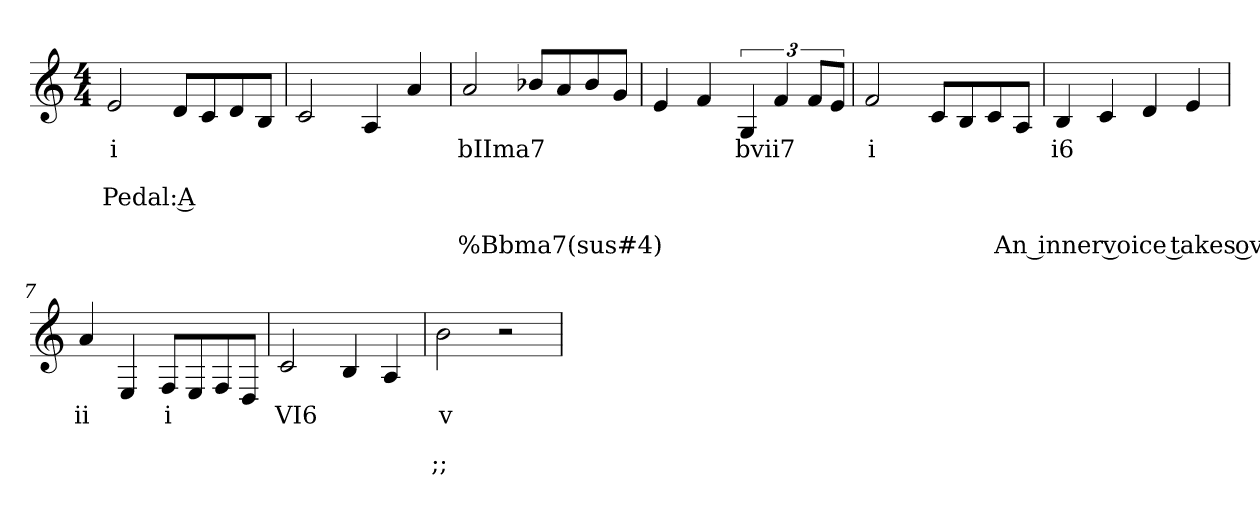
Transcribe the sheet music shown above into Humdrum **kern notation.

**kern	**text	**text	**text	**text	**text
*part1	*part1	*part1	*part1	*part1	*part1
*staff1	*staff1	*staff1	*staff1	*staff1	*staff1
*clefG2	*	*	*	*	*
*k[]	*	*	*	*	*
*C:	*	*	*	*	*
*M4/4	*	*	*	*	*
=1	=1	=1	=1	=1	=1
2e	i	.	Pedal: A	.	.
8dL	.	.	.	.	.
8c	.	.	.	.	.
8d	.	.	.	.	.
8BJ	.	.	.	.	.
=2	=2	=2	=2	=2	=2
2c	.	.	.	.	.
4A	.	.	.	.	.
4a	.	.	.	.	.
=3	=3	=3	=3	=3	=3
2a	bIIma7	.	.	.	%Bbma7(sus#4)
8b-XL	.	.	.	.	.
8a	.	.	.	.	.
8b-	.	.	.	.	.
8gJ	.	.	.	.	.
=4	=4	=4	=4	=4	=4
4e	.	.	.	.	.
4f	.	.	.	.	.
6G	bvii7	.	.	.	.
6f	.	.	.	.	.
12fL	.	.	.	.	.
12eJ	.	.	.	.	.
=5	=5	=5	=5	=5	=5
2f	i	.	.	.	.
8cL	.	.	.	.	.
8B	.	.	.	.	.
8c	.	.	.	.	.
8AJ	.	.	.	.	An inner voice takes over the theme in this measure; uppervoice not depicted after beat 1
=6	=6	=6	=6	=6	=6
4B	i6	.	.	.	.
4c	.	.	.	.	.
4d	.	.	.	.	.
4e	.	.	.	.	.
=7	=7	=7	=7	=7	=7
4a	ii	.	.	.	.
4E	.	.	.	.	.
8FL	i	.	.	.	.
8E	.	.	.	.	.
8F	.	.	.	.	.
8DJ	.	.	.	.	.
=8	=8	=8	=8	=8	=8
2c	VI6	.	.	.	.
4B	.	.	.	.	.
4A	.	.	.	.	.
=9	=9	=9	=9	=9	=9
2b	v	.	;;	.	.
2r	.	.	.	.	.
=	=	=	=	=	=
*-	*-	*-	*-	*-	*-
